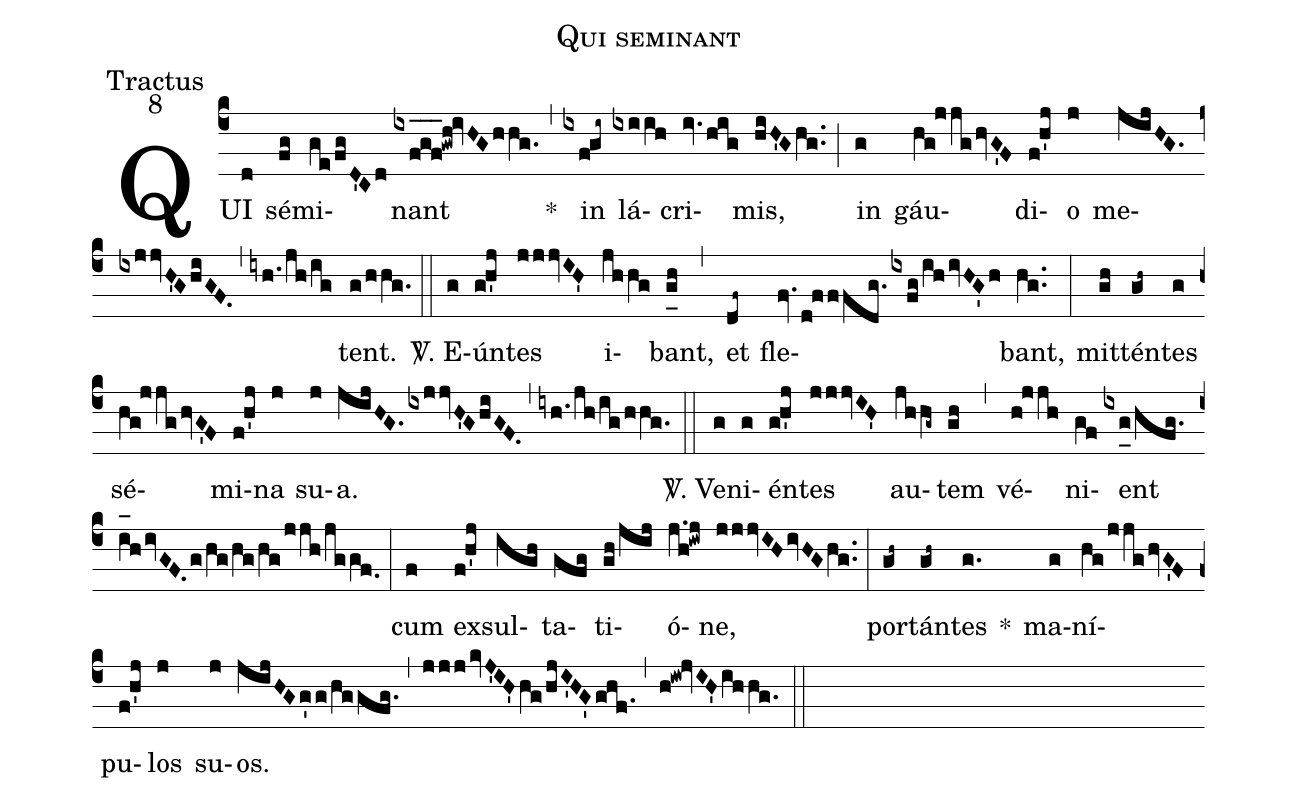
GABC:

name:Qui seminant;
office-part:Tractus;
mode:8;
%%
(c4) QUI(d) sé(fg)mi(ge/fgD'Cd)nant(ixf_[oh:h]g_[oh:h]f_[oh:h]!gwh!ivHGhhg.) <clear>*(,) in(ixfgi~) lá(ixiih)cri(iv.hig)mis,(hiH'Ghg..) (;) in(g) gáu(hg!jjghvG'F)di(f!h'j)o(j) me(jijHG.ixjjvH'GhiGF.)(,)(iyh./jh/ig)tent.(g/hhg.) (::)
<sp>V/</sp>. E(g)ún(gh'j)tes(jjjvIH') i(jhhg)bant,(g_[uh:l]h) (,) et(df~) fle(fv.d!fffdg.ixfg/ihivHG'h)bant,(hg..) (:) mit(gh)tén(gh~)tes(g) sé(hg!jjghvG'F)mi(f!h'j)na(j) su(j)a.(jijHG.ixjjvH'GhiGF.) (,) (iyh./jh/ig/hhg.) (::)
<sp>V/</sp>. Ve(g)ni(g)én(gh'j)tes(jjjvIH') au(jhhg~)tem(gh) (,) vé(h!jjh)ni(gf)ent(ixg_0[uh:l]/hfg.i_[oh:h]hivGF.g/hg/hg/hg/jjh/jggf.0) (:) cum(f) ex(f!h'j)sul(igh)ta(gfg)ti(gh/jij)ó(j.h!iwj)ne,(jjjvIHivHGhg..) (:) por(gh~)tán(gh~)tes(g.) *() ma(g)ní(hg/jjghvG'F)pu(f!h'j)los(j) su(j)os.(jijHGg'g/hggfg.) (,) (jjjkvJ'IH'hg/hjI'HG'ghf.1) (,) (h!iw!jvIH'ihhg.) (::)
